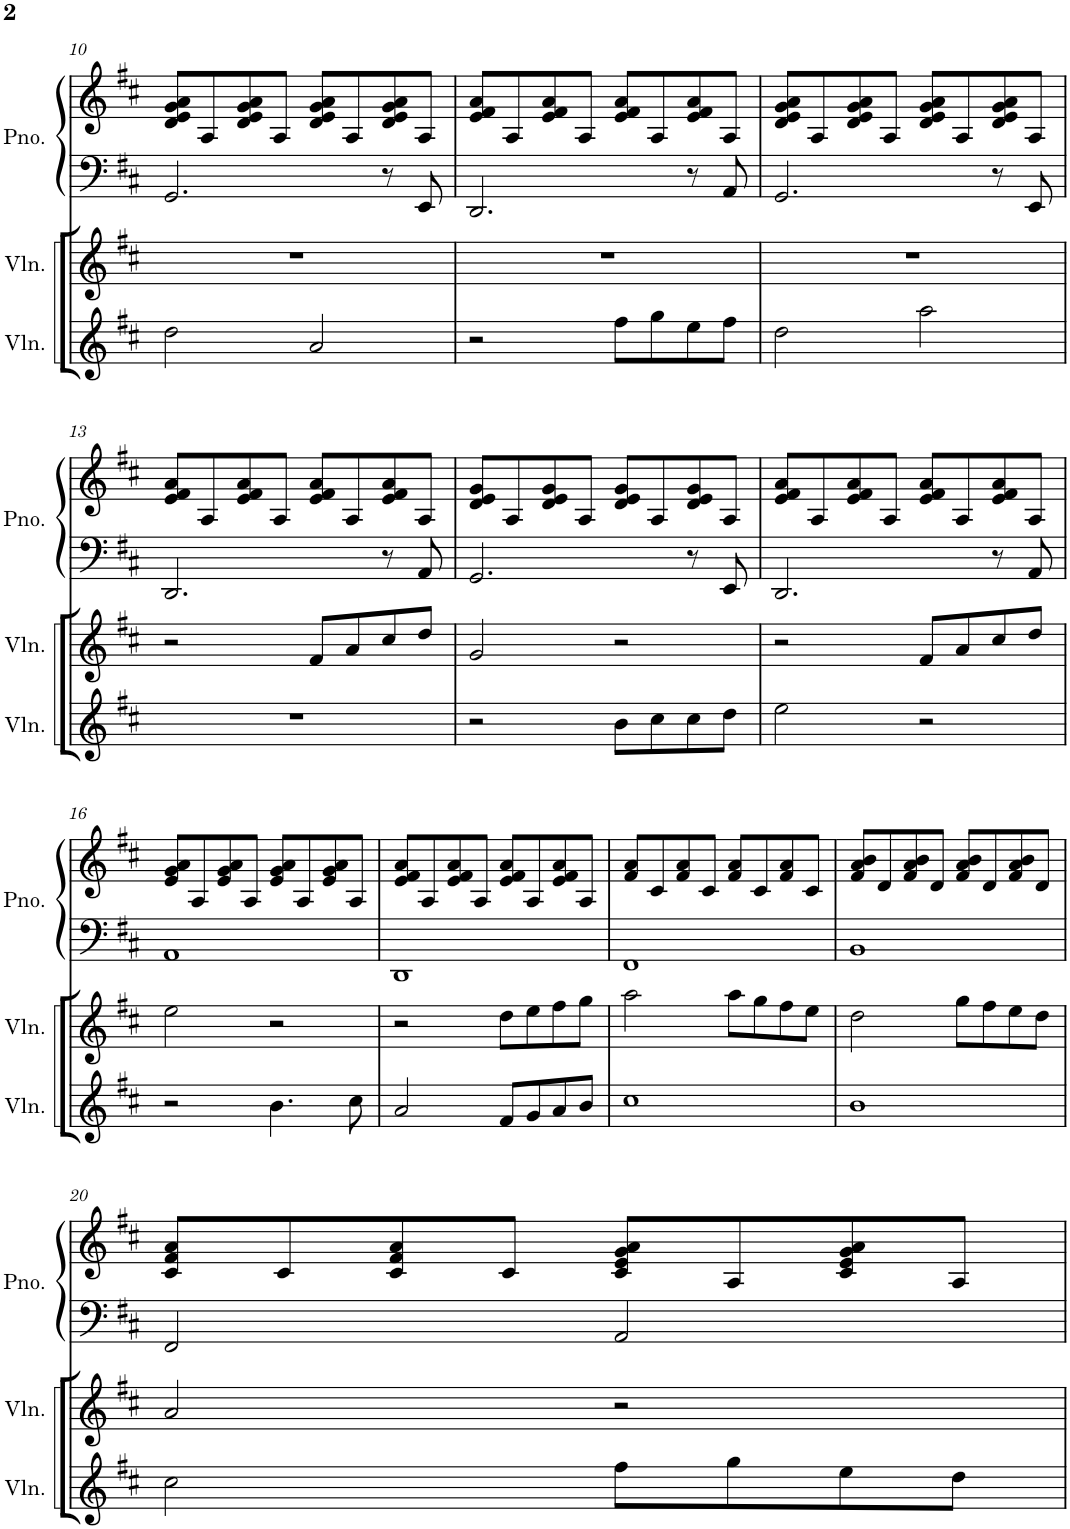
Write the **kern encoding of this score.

**kern	**kern	**kern	**kern
*part3	*part2	*part1	*part1
*staff4	*staff3	*staff2	*staff1
*I"Violín	*I"Violín	*I"Piano	*
*I'Vln.	*I'Vln.	*I'Pno.	*
!!LO:PB:g=z
*clefG2	*clefG2	*clefF4	*clefG2
*k[f#c#]	*k[f#c#]	*k[f#c#]	*k[f#c#]
*M4/4	*M4/4	*M4/4	*M4/4
=10	=10	=10	=10
2dd\	1r	2.GG/	8d/ 8e/ 8g/ 8a/L
.	.	.	8A/
.	.	.	8d/ 8e/ 8g/ 8a/
.	.	.	8A/J
2a/	.	.	8d/ 8e/ 8g/ 8a/L
.	.	.	8A/
.	.	8r	8d/ 8e/ 8g/ 8a/
.	.	8EE/	8A/J
=11	=11	=11	=11
2r	1r	2.DD/	8e/ 8f#/ 8a/L
.	.	.	8A/
.	.	.	8e/ 8f#/ 8a/
.	.	.	8A/J
8ff#\L	.	.	8e/ 8f#/ 8a/L
8gg\	.	.	8A/
8ee\	.	8r	8e/ 8f#/ 8a/
8ff#\J	.	8AA/	8A/J
=12	=12	=12	=12
2dd\	1r	2.GG/	8d/ 8e/ 8g/ 8a/L
.	.	.	8A/
.	.	.	8d/ 8e/ 8g/ 8a/
.	.	.	8A/J
2aa\	.	.	8d/ 8e/ 8g/ 8a/L
.	.	.	8A/
.	.	8r	8d/ 8e/ 8g/ 8a/
.	.	8EE/	8A/J
!!LO:LB:g=z
=13	=13	=13	=13
1r	2r	2.DD/	8e/ 8f#/ 8a/L
.	.	.	8A/
.	.	.	8e/ 8f#/ 8a/
.	.	.	8A/J
.	8f#/L	.	8e/ 8f#/ 8a/L
.	8a/	.	8A/
.	8cc#/	8r	8e/ 8f#/ 8a/
.	8dd/J	8AA/	8A/J
=14	=14	=14	=14
2r	2g/	2.GG/	8d/ 8e/ 8g/L
.	.	.	8A/
.	.	.	8d/ 8e/ 8g/
.	.	.	8A/J
8b\L	2r	.	8d/ 8e/ 8g/L
8cc#\	.	.	8A/
8cc#\	.	8r	8d/ 8e/ 8g/
8dd\J	.	8EE/	8A/J
=15	=15	=15	=15
2ee\	2r	2.DD/	8e/ 8f#/ 8a/L
.	.	.	8A/
.	.	.	8e/ 8f#/ 8a/
.	.	.	8A/J
2r	8f#/L	.	8e/ 8f#/ 8a/L
.	8a/	.	8A/
.	8cc#/	8r	8e/ 8f#/ 8a/
.	8dd/J	8AA/	8A/J
!!LO:LB:g=z
=16	=16	=16	=16
2r	2ee\	1AA	8e/ 8g/ 8a/L
.	.	.	8A/
.	.	.	8e/ 8g/ 8a/
.	.	.	8A/J
4.b\	2r	.	8e/ 8g/ 8a/L
.	.	.	8A/
.	.	.	8e/ 8g/ 8a/
8cc#\	.	.	8A/J
=17	=17	=17	=17
2a/	2r	1DD	8e/ 8f#/ 8a/L
.	.	.	8A/
.	.	.	8e/ 8f#/ 8a/
.	.	.	8A/J
8f#/L	8dd\L	.	8e/ 8f#/ 8a/L
8g/	8ee\	.	8A/
8a/	8ff#\	.	8e/ 8f#/ 8a/
8b/J	8gg\J	.	8A/J
=18	=18	=18	=18
1cc#	2aa\	1FF#	8f#/ 8a/L
.	.	.	8c#/
.	.	.	8f#/ 8a/
.	.	.	8c#/J
.	8aa\L	.	8f#/ 8a/L
.	8gg\	.	8c#/
.	8ff#\	.	8f#/ 8a/
.	8ee\J	.	8c#/J
=19	=19	=19	=19
1b	2dd\	1BB	8f#/ 8a/ 8b/L
.	.	.	8d/
.	.	.	8f#/ 8a/ 8b/
.	.	.	8d/J
.	8gg\L	.	8f#/ 8a/ 8b/L
.	8ff#\	.	8d/
.	8ee\	.	8f#/ 8a/ 8b/
.	8dd\J	.	8d/J
!!LO:LB:g=z
=20	=20	=20	=20
2cc#\	2a/	2FF#/	8c#/ 8f#/ 8a/L
.	.	.	8c#/
.	.	.	8c#/ 8f#/ 8a/
.	.	.	8c#/J
8ff#\L	2r	2AA/	8c#/ 8e/ 8g/ 8a/L
8gg\	.	.	8A/
8ee\	.	.	8c#/ 8e/ 8g/ 8a/
8dd\J	.	.	8A/J
=	=	=	=
*-	*-	*-	*-
